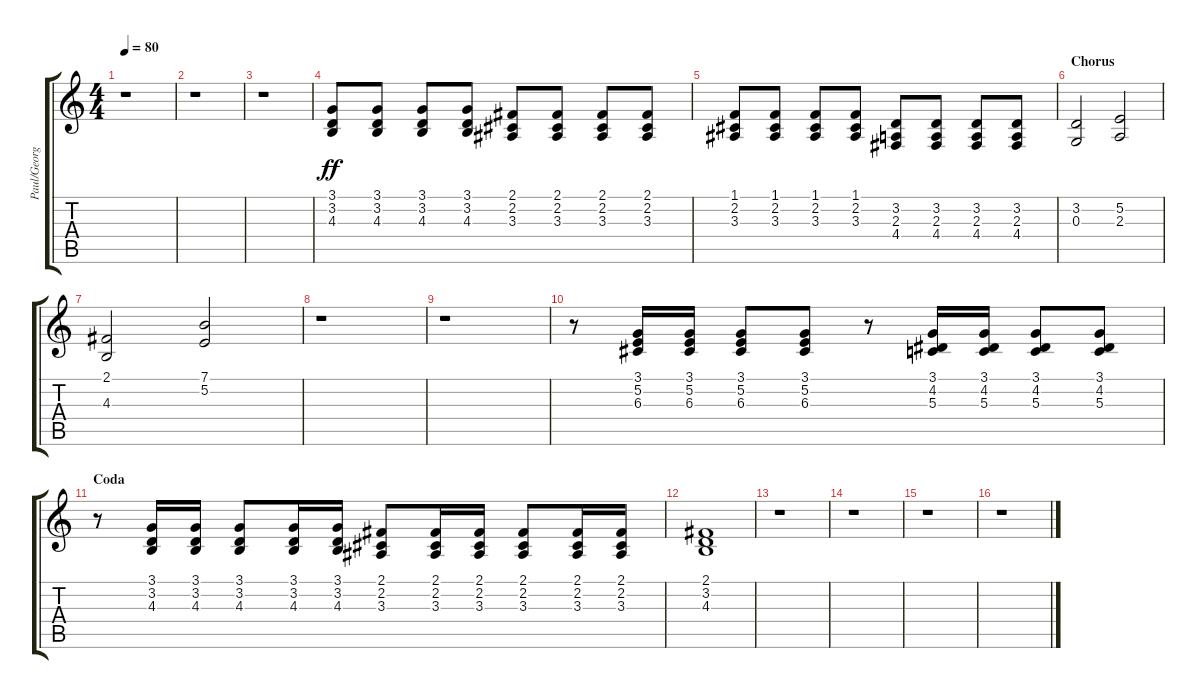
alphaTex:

\track ("Paul/George" "Paul/Georg") {instrument choiraahs}
\staff {score tabs}
\tuning (E4 B3 G3 D3 A2 E2) {hide}
\ts (4 4)
\tempo 80
\clef g2
\ks c
r.1{dy f} |
r.1 |
r.1 |
(3.1 3.2 4.3).8{dy ff} (3.1 3.2 4.3).8 (3.1 3.2 4.3).8 (3.1 3.2 4.3).8 (2.1 2.2 3.3).8 (2.1 2.2 3.3).8 (2.1 2.2 3.3).8 (2.1 2.2 3.3).8 |
(1.1 2.2 3.3).8 (1.1 2.2 3.3).8 (1.1 2.2 3.3).8 (1.1 2.2 3.3).8 (3.2 2.3 4.4).8 (3.2 2.3 4.4).8 (3.2 2.3 4.4).8 (3.2 2.3 4.4).8 |
\section ("" "Chorus")
(3.2 0.3).2 (5.2 2.3).2 |
(2.1 4.3).2 (7.1 5.2).2 |
r.1 |
r.1 |
r.8 (3.1 5.2 6.3).16 (3.1 5.2 6.3).16 (3.1 5.2 6.3).8 (3.1 5.2 6.3).8 r.8 (3.1 4.2 5.3).16 (3.1 4.2 5.3).16 (3.1 4.2 5.3).8 (3.1 4.2 5.3).8 |
\section ("" "Coda")
r.8 (3.1 3.2 4.3).16 (3.1 3.2 4.3).16 (3.1 3.2 4.3).8 (3.1 3.2 4.3).16 (3.1 3.2 4.3).16 (2.1 2.2 3.3).8 (2.1 2.2 3.3).16 (2.1 2.2 3.3).16 (2.1 2.2 3.3).8 (2.1 2.2 3.3).16 (2.1 2.2 3.3).16 |
(2.1 3.2 4.3).1 |
r.1 |
r.1 |
r.1 |
r.1
